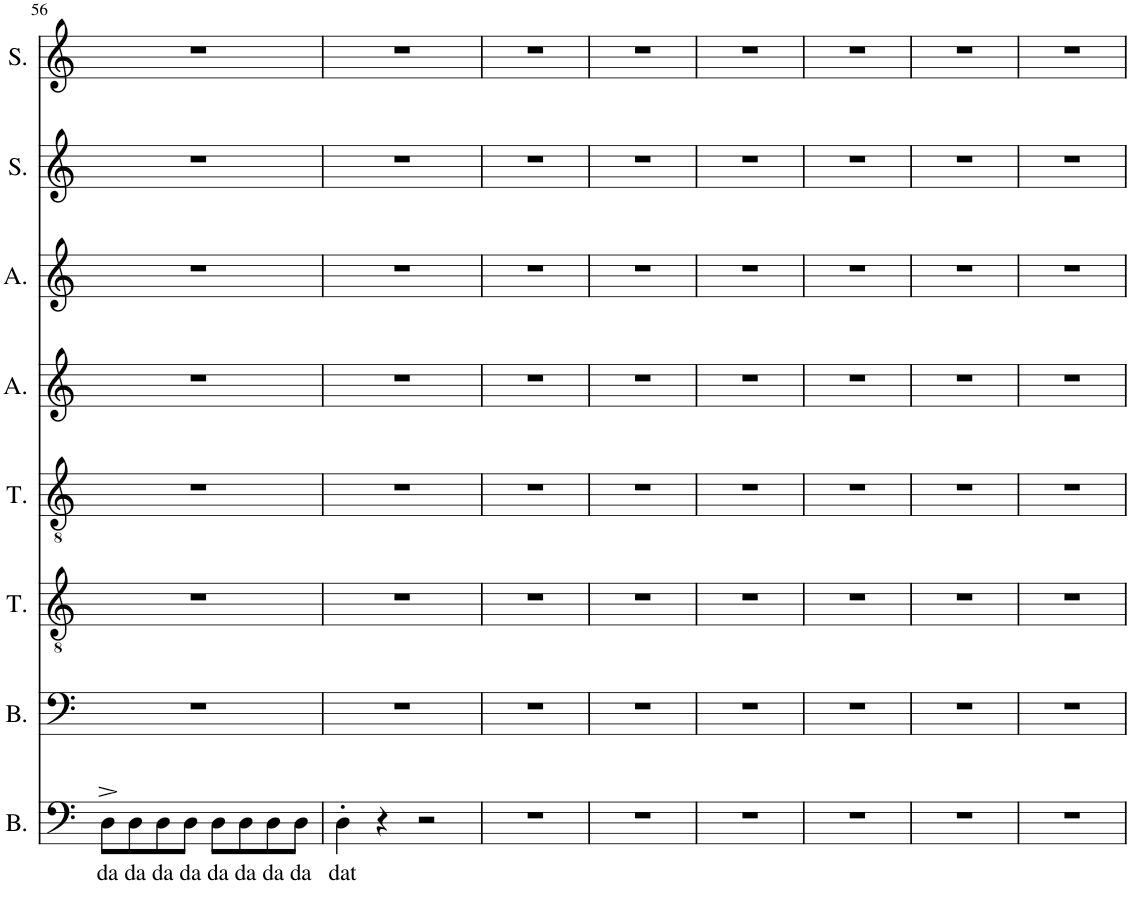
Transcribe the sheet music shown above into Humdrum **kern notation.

**kern	**text	**kern	**kern	**kern	**kern	**kern	**kern	**kern
*part8	*part8	*part7	*part6	*part5	*part4	*part3	*part2	*part1
*staff8	*staff8	*staff7	*staff6	*staff5	*staff4	*staff3	*staff2	*staff1
*I"Bass	*	*I"Bass	*I"Tenor	*I"Tenor	*I"Alto	*I"Alto	*I"Soprano	*I"Soprano
*I'B.	*	*I'B.	*I'T.	*I'T.	*I'A.	*I'A.	*I'S.	*I'S.
!!LO:PB:g=z
*clefF4	*	*clefF4	*clefGv2	*clefGv2	*clefG2	*clefG2	*clefG2	*clefG2
*k[]	*	*k[]	*k[]	*k[]	*k[]	*k[]	*k[]	*k[]
*M4/4	*	*M4/4	*M4/4	*M4/4	*M4/4	*M4/4	*M4/4	*M4/4
=56	=56	=56	=56	=56	=56	=56	=56	=56
!	!LO:LY:b	!	!	!	!	!	!	!
8D^\L	da	1r	1r	1r	1r	1r	1r	1r
!	!LO:LY:b	!	!	!	!	!	!	!
8D\	da	.	.	.	.	.	.	.
!	!LO:LY:b	!	!	!	!	!	!	!
8D\	da	.	.	.	.	.	.	.
!	!LO:LY:b	!	!	!	!	!	!	!
8D\J	da	.	.	.	.	.	.	.
!	!LO:LY:b	!	!	!	!	!	!	!
8D\L	da	.	.	.	.	.	.	.
!	!LO:LY:b	!	!	!	!	!	!	!
8D\	da	.	.	.	.	.	.	.
!	!LO:LY:b	!	!	!	!	!	!	!
8D\	da	.	.	.	.	.	.	.
!	!LO:LY:b	!	!	!	!	!	!	!
8D\J	da	.	.	.	.	.	.	.
=57	=57	=57	=57	=57	=57	=57	=57	=57
!	!LO:LY:b	!	!	!	!	!	!	!
4D'\	dat	1r	1r	1r	1r	1r	1r	1r
4r	.	.	.	.	.	.	.	.
2r	.	.	.	.	.	.	.	.
=58	=58	=58	=58	=58	=58	=58	=58	=58
1r	.	1r	1r	1r	1r	1r	1r	1r
=59	=59	=59	=59	=59	=59	=59	=59	=59
1r	.	1r	1r	1r	1r	1r	1r	1r
=60	=60	=60	=60	=60	=60	=60	=60	=60
1r	.	1r	1r	1r	1r	1r	1r	1r
=61	=61	=61	=61	=61	=61	=61	=61	=61
1r	.	1r	1r	1r	1r	1r	1r	1r
=62	=62	=62	=62	=62	=62	=62	=62	=62
1r	.	1r	1r	1r	1r	1r	1r	1r
=63	=63	=63	=63	=63	=63	=63	=63	=63
1r	.	1r	1r	1r	1r	1r	1r	1r
=	=	=	=	=	=	=	=	=
*-	*-	*-	*-	*-	*-	*-	*-	*-
